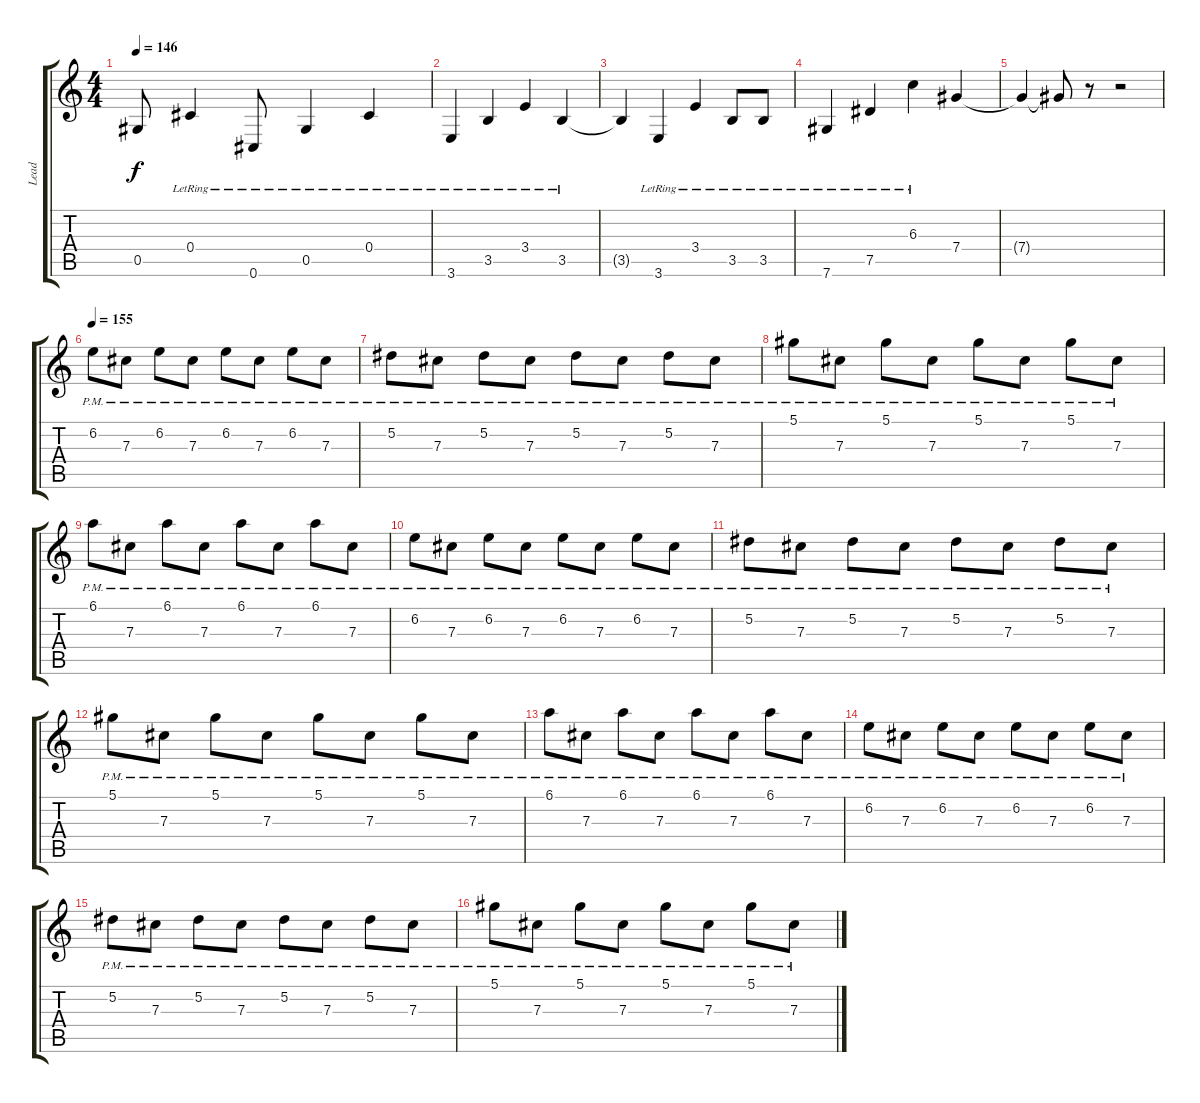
\track ("Lead" "Lead") {instrument electricguitarclean}
\staff {score tabs}
\tuning (Eb4 Bb3 Gb3 Db3 Ab2 Db2) {hide}
\ts (4 4)
\tempo 146
\clef g2
\ks c
0.5{t}.8{dy f} 0.4{lr}.4 0.6{lr}.8 0.5{lr}.4 0.4{lr}.4 |
3.6{lr}.4 3.5{lr}.4 3.4{lr}.4 3.5{lr}.4 |
3.5{t}.4 3.6{lr}.4 3.4{lr}.4 3.5{lr}.8 3.5{lr}.8 |
7.6{lr}.4 7.5{lr}.4 6.3{lr}.4 7.4.4 |
7.4{t}.4 7.4{t}.8 r.8 r.2 |
\tempo 155
6.2{pm}.8{instrument distortionguitar} 7.3{pm}.8 6.2{pm}.8 7.3{pm}.8 6.2{pm}.8 7.3{pm}.8 6.2{pm}.8 7.3{pm}.8 |
5.2{pm}.8 7.3{pm}.8 5.2{pm}.8 7.3{pm}.8 5.2{pm}.8 7.3{pm}.8 5.2{pm}.8 7.3{pm}.8 |
5.1{pm}.8 7.3{pm}.8 5.1{pm}.8 7.3{pm}.8 5.1{pm}.8 7.3{pm}.8 5.1{pm}.8 7.3{pm}.8 |
6.1{pm}.8 7.3{pm}.8 6.1{pm}.8 7.3{pm}.8 6.1{pm}.8 7.3{pm}.8 6.1{pm}.8 7.3{pm}.8 |
6.2{pm}.8 7.3{pm}.8 6.2{pm}.8 7.3{pm}.8 6.2{pm}.8 7.3{pm}.8 6.2{pm}.8 7.3{pm}.8 |
5.2{pm}.8 7.3{pm}.8 5.2{pm}.8 7.3{pm}.8 5.2{pm}.8 7.3{pm}.8 5.2{pm}.8 7.3{pm}.8 |
5.1{pm}.8 7.3{pm}.8 5.1{pm}.8 7.3{pm}.8 5.1{pm}.8 7.3{pm}.8 5.1{pm}.8 7.3{pm}.8 |
6.1{pm}.8 7.3{pm}.8 6.1{pm}.8 7.3{pm}.8 6.1{pm}.8 7.3{pm}.8 6.1{pm}.8 7.3{pm}.8 |
6.2{pm}.8 7.3{pm}.8 6.2{pm}.8 7.3{pm}.8 6.2{pm}.8 7.3{pm}.8 6.2{pm}.8 7.3{pm}.8 |
5.2{pm}.8 7.3{pm}.8 5.2{pm}.8 7.3{pm}.8 5.2{pm}.8 7.3{pm}.8 5.2{pm}.8 7.3{pm}.8 |
5.1{pm}.8 7.3{pm}.8 5.1{pm}.8 7.3{pm}.8 5.1{pm}.8 7.3{pm}.8 5.1{pm}.8 7.3{pm}.8
